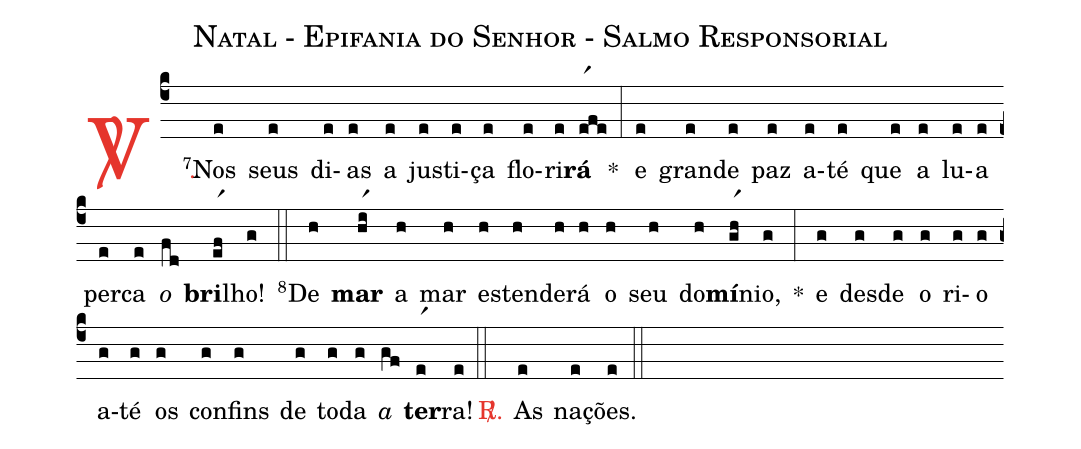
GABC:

name: Natal - Epifania do Senhor - Salmo Responsorial;
%%
(c4)

<c><sp>V/</sp>.</c>() <v>\VSup{7}</v>Nos(e) seus(e) di(e)as(e) a(e) jus(e)ti(e)ça(e) flo(e)ri(e)<b>rá</b>(er1fe) *(:)
e(e) gran(e)de(e) paz(e) a(e)té(e) que(e) a(e) lu(e)a(e) per(e)ca(e) <i>o</i>(fd) <b>bri</b>(er1f)lho!(g)

(::)

<v>\VSup{8}</v>De(h) <b>mar</b>(hr1i) a(h) mar(h) es(h)ten(h)de(h)rá(h) o(h) seu(h) do(h)<b>mí</b>(gr1h)nio,(g) *(:)
e(g) des(g)de(g) o(g) ri(g)o(g) a(g)té(g) os(g) con(g)fins(g) de(g) to(g)da(g) <i>a</i>(gf) <b>ter</b>(er1)ra!(e)

(::)

<c><sp>R/</sp>.</c>() As(e) na(e)ções.(e)
(::)
